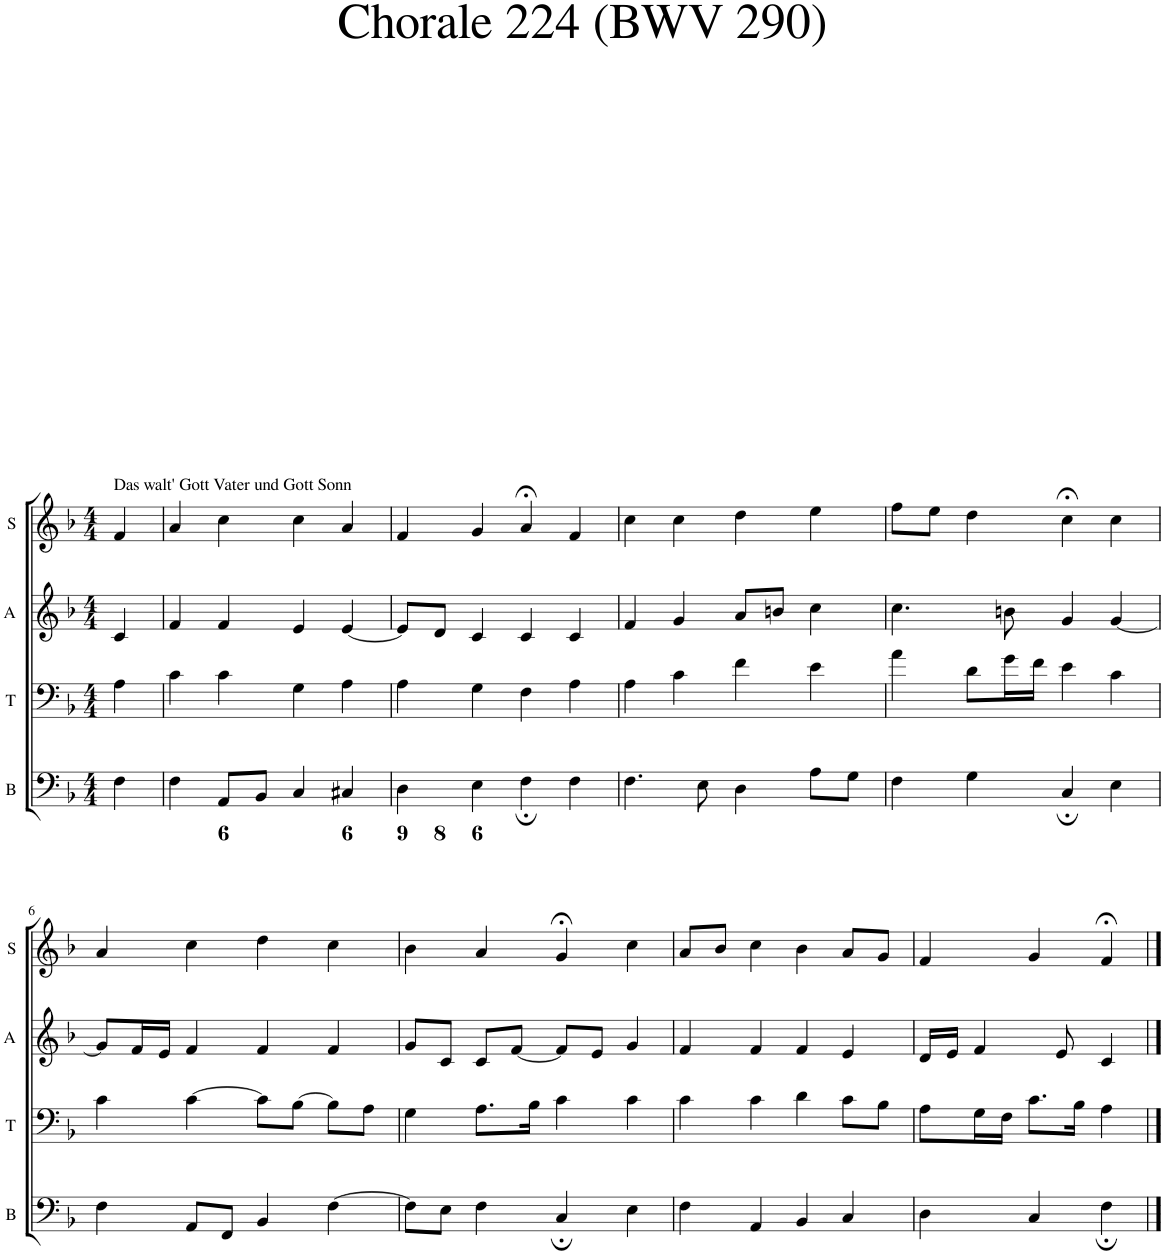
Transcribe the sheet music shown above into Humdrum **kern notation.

**kern	**kern	**kern	**kern
*part4	*part3	*part2	*part1
*staff4	*staff3	*staff2	*staff1
*I"B	*I"T	*I"A	*I"S
*I'B	*I'T	*I'A	*I'S
*clefF4	*clefF4	*clefG2	*clefG2
*k[b-]	*k[b-]	*k[b-]	*k[b-]
*M4/4	*M4/4	*M4/4	*M4/4
=1	=1	=1	=1
!	!	!	!LO:TX:a:t=Das walt' Gott Vater und Gott Sonn
4F\	4A\	4c/	4f/
=2	=2	=2	=2
4F\	4c\	4f/	4a/
8AA/L	4c\	4f/	4cc\
8BB-/J	.	.	.
4C/	4G\	4e/	4cc\
4C#X/	4A\	[4e/	4a/
=3	=3	=3	=3
4D\	4A\	8e/L]	4f/
.	.	8d/J	.
4E\	4G\	4c/	4g/
4F;\	4F\	4c/	4a;</
4F\	4A\	4c/	4f/
=4	=4	=4	=4
4.F\	4A\	4f/	4cc\
.	4c\	4g/	4cc\
8E\	.	.	.
4D\	4f\	8a/L	4dd\
.	.	8bn/J	.
8A\L	4e\	4cc\	4ee\
8G\J	.	.	.
=5	=5	=5	=5
4F\	4a\	4.cc\	8ff\L
.	.	.	8ee\J
4G\	8d\L	.	4dd\
.	16g\L	8bn\	.
.	16f\JJ	.	.
4C;/	4e\	4g/	4cc;<\
4E\	4c\	[4g/	4cc\
!!LO:LB:g=z
=6	=6	=6	=6
4F\	4c\	8g/L]	4a/
.	.	16f/L	.
.	.	16e/JJ	.
8AA/L	[4c\	4f/	4cc\
8FF/J	.	.	.
4BB-/	8c\L]	4f/	4dd\
.	[8B-\J	.	.
[4F\	8B-\L]	4f/	4cc\
.	8A\J	.	.
=7	=7	=7	=7
8F\L]	4G\	8g/L	4b-\
8E\J	.	8c/J	.
4F\	8.A\L	8c/L	4a/
.	.	[8f/J	.
.	16B-\Jk	.	.
4C;/	4c\	8f/L]	4g;</
.	.	8e/J	.
4E\	4c\	4g/	4cc\
=8	=8	=8	=8
4F\	4c\	4f/	8a/L
.	.	.	8b-/J
4AA/	4c\	4f/	4cc\
4BB-/	4d\	4f/	4b-\
4C/	8c\L	4e/	8a/L
.	8B-\J	.	8g/J
=9	=9	=9	=9
4D\	8A\L	16d/LL	4f/
.	.	16e/JJ	.
.	16G\L	4f/	.
.	16F\JJ	.	.
4C/	8.c\L	.	4g/
.	.	8e/	.
.	16B-\Jk	.	.
4F;\	4A\	4c/	4f;</
==	==	==	==
*-	*-	*-	*-
